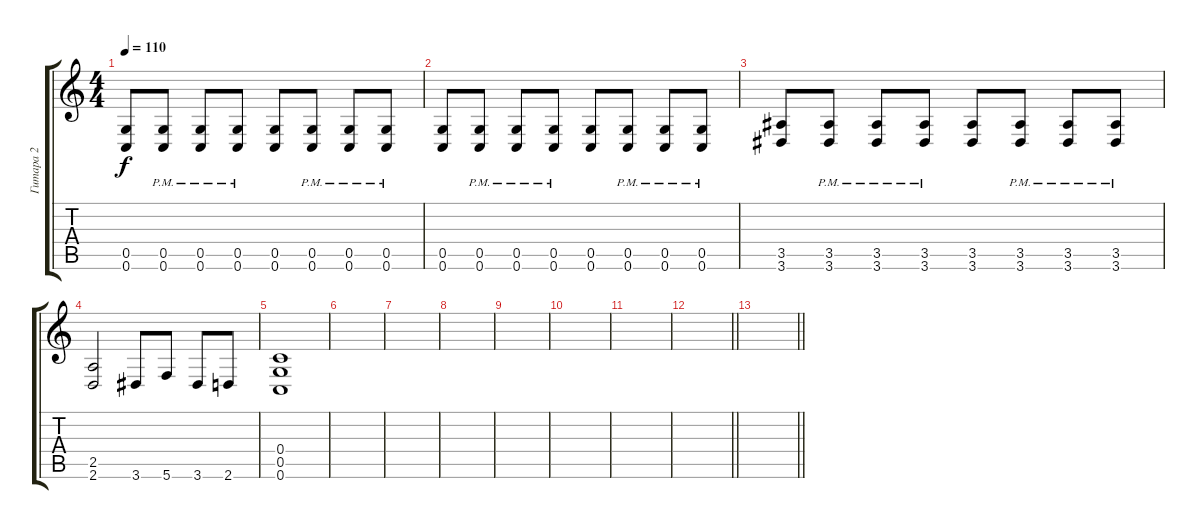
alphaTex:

\track ("Гитара 2" "Гитара 2") {instrument electricguitarclean}
\staff {score tabs}
\tuning (D4 A3 F3 C3 G2 C2) {hide}
\ts (4 4)
\tempo 110
\clef g2
\ks c
(0.5 0.6).8{dy f} (0.5{pm} 0.6{pm}).8 (0.5{pm} 0.6{pm}).8 (0.5{pm} 0.6{pm}).8 (0.5 0.6).8 (0.5{pm} 0.6{pm}).8 (0.5{pm} 0.6{pm}).8 (0.5{pm} 0.6{pm}).8 |
(0.5 0.6).8 (0.5{pm} 0.6{pm}).8 (0.5{pm} 0.6{pm}).8 (0.5{pm} 0.6{pm}).8 (0.5 0.6).8 (0.5{pm} 0.6{pm}).8 (0.5{pm} 0.6{pm}).8 (0.5{pm} 0.6{pm}).8 |
(3.5 3.6).8 (3.5{pm} 3.6{pm}).8 (3.5{pm} 3.6{pm}).8 (3.5{pm} 3.6{pm}).8 (3.5 3.6).8 (3.5{pm} 3.6{pm}).8 (3.5{pm} 3.6{pm}).8 (3.5{pm} 3.6{pm}).8 |
(2.5 2.6).2 3.6.8 5.6.8 3.6.8 2.6.8 |
(0.4 0.5 0.6).1{volume 14 instrument distortionguitar} |
|
|
|
|
|
|
\barLineRight lightlight
|
\barLineRight lightlight
